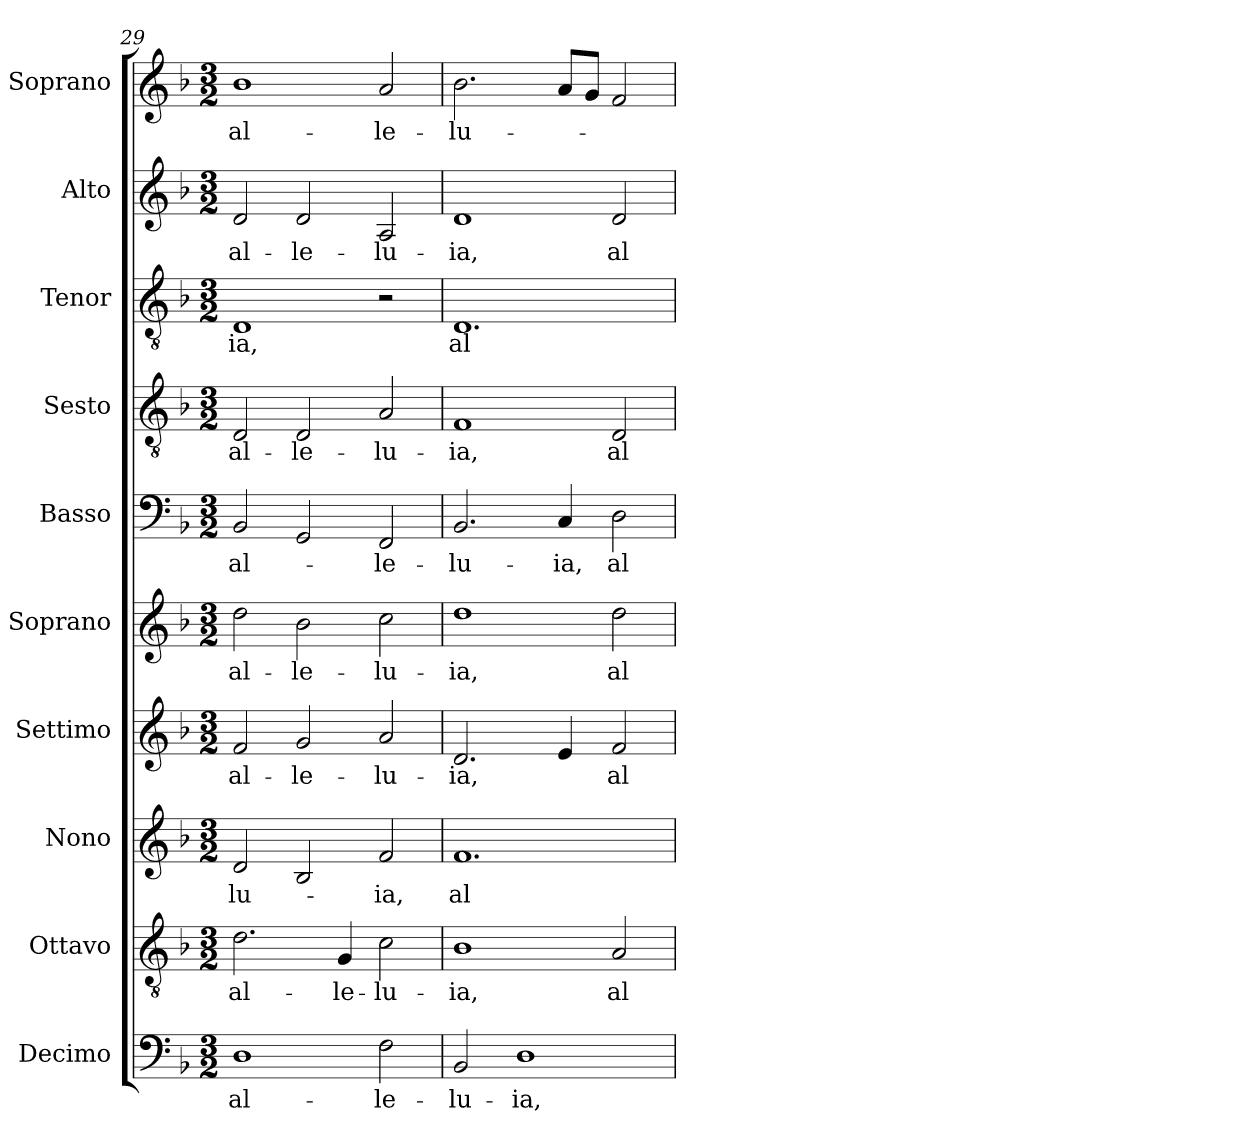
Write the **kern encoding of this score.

**kern	**text	**kern	**text	**kern	**text	**kern	**text	**kern	**text	**kern	**text	**kern	**text	**kern	**text	**kern	**text	**kern	**text
*part10	*part10	*part9	*part9	*part8	*part8	*part7	*part7	*part6	*part6	*part5	*part5	*part4	*part4	*part3	*part3	*part2	*part2	*part1	*part1
*staff10	*staff10	*staff9	*staff9	*staff8	*staff8	*staff7	*staff7	*staff6	*staff6	*staff5	*staff5	*staff4	*staff4	*staff3	*staff3	*staff2	*staff2	*staff1	*staff1
*I"Decimo	*	*I"Ottavo	*	*I"Nono	*	*I"Settimo	*	*I"Soprano	*	*I"Basso	*	*I"Sesto	*	*I"Tenor	*	*I"Alto	*	*I"Soprano	*
*I'Dc.	*	*I'Ot.	*	*I'N.	*	*I'St.	*	*I'S.	*	*I'B.	*	*I'Ss.	*	*I'T.	*	*I'A.	*	*I'S.	*
*clefF4	*	*clefGv2	*	*clefG2	*	*clefG2	*	*clefG2	*	*clefF4	*	*clefGv2	*	*clefGv2	*	*clefG2	*	*clefG2	*
*	*	*ITrd7c12	*	*	*	*	*	*	*	*	*	*ITrd7c12	*	*ITrd7c12	*	*	*	*	*
*k[b-]	*	*k[b-]	*	*k[b-]	*	*k[b-]	*	*k[b-]	*	*k[b-]	*	*k[b-]	*	*k[b-]	*	*k[b-]	*	*k[b-]	*
*F:	*	*F:	*	*F:	*	*F:	*	*F:	*	*F:	*	*F:	*	*F:	*	*F:	*	*F:	*
*M3/2	*	*M3/2	*	*M3/2	*	*M3/2	*	*M3/2	*	*M3/2	*	*M3/2	*	*M3/2	*	*M3/2	*	*M3/2	*
=29	=29	=29	=29	=29	=29	=29	=29	=29	=29	=29	=29	=29	=29	=29	=29	=29	=29	=29	=29
!	!LO:LY:b:color=#000000	!	!	!	!	!	!	!	!	!	!	!	!	!	!	!	!	!	!
!	!	!	!LO:LY:b:color=#000000	!	!	!	!	!	!	!	!	!	!	!	!	!	!	!	!
!	!	!	!	!	!LO:LY:b:color=#000000	!	!	!	!	!	!	!	!	!	!	!	!	!	!
!	!	!	!	!	!	!	!LO:LY:b:color=#000000	!	!	!	!	!	!	!	!	!	!	!	!
!	!	!	!	!	!	!	!	!	!LO:LY:b:color=#000000	!	!	!	!	!	!	!	!	!	!
!	!	!	!	!	!	!	!	!	!	!	!LO:LY:b:color=#000000	!	!	!	!	!	!	!	!
!	!	!	!	!	!	!	!	!	!	!	!	!	!LO:LY:b:color=#000000	!	!	!	!	!	!
!	!	!	!	!	!	!	!	!	!	!	!	!	!	!	!LO:LY:b:color=#000000	!	!	!	!
!	!	!	!	!	!	!	!	!	!	!	!	!	!	!	!	!	!LO:LY:b:color=#000000	!	!
!	!	!	!	!	!	!	!	!	!	!	!	!	!	!	!	!	!	!	!LO:LY:b:color=#000000
1Di	al-	2.Di\	al-	2di/	-lu-	2fi/	al-	2ddi\	al-	2BB-i/	al-	2DDi/	al-	1DDi	-ia,	2di/	al-	1b-i	al-
!	!	!	!	!	!	!	!LO:LY:b:color=#000000	!	!	!	!	!	!	!	!	!	!	!	!
!	!	!	!	!	!	!	!	!	!LO:LY:b:color=#000000	!	!	!	!	!	!	!	!	!	!
!	!	!	!	!	!	!	!	!	!	!	!	!	!LO:LY:b:color=#000000	!	!	!	!	!	!
!	!	!	!	!	!	!	!	!	!	!	!	!	!	!	!	!	!LO:LY:b:color=#000000	!	!
.	.	.	.	2B-i/	.	2gi/	-le-	2b-i\	-le-	2GGi/	.	2DDi/	-le-	.	.	2di/	-le-	.	.
!	!	!	!LO:LY:b:color=#000000	!	!	!	!	!	!	!	!	!	!	!	!	!	!	!	!
.	.	4GGi/	-le-	.	.	.	.	.	.	.	.	.	.	.	.	.	.	.	.
!	!LO:LY:b:color=#000000	!	!	!	!	!	!	!	!	!	!	!	!	!	!	!	!	!	!
!	!	!	!LO:LY:b:color=#000000	!	!	!	!	!	!	!	!	!	!	!	!	!	!	!	!
!	!	!	!	!	!LO:LY:b:color=#000000	!	!	!	!	!	!	!	!	!	!	!	!	!	!
!	!	!	!	!	!	!	!LO:LY:b:color=#000000	!	!	!	!	!	!	!	!	!	!	!	!
!	!	!	!	!	!	!	!	!	!LO:LY:b:color=#000000	!	!	!	!	!	!	!	!	!	!
!	!	!	!	!	!	!	!	!	!	!	!LO:LY:b:color=#000000	!	!	!	!	!	!	!	!
!	!	!	!	!	!	!	!	!	!	!	!	!	!LO:LY:b:color=#000000	!	!	!	!	!	!
!	!	!	!	!	!	!	!	!	!	!	!	!	!	!	!	!	!LO:LY:b:color=#000000	!	!
!	!	!	!	!	!	!	!	!	!	!	!	!	!	!	!	!	!	!	!LO:LY:b:color=#000000
2Fi\	-le-	2Ci\	-lu-	2fi/	-ia,	2ai/	-lu-	2cci\	-lu-	2FFi/	-le-	2AAi/	-lu-	2r	.	2Ai/	-lu-	2ai/	-le-
=30	=30	=30	=30	=30	=30	=30	=30	=30	=30	=30	=30	=30	=30	=30	=30	=30	=30	=30	=30
!	!LO:LY:b:color=#000000	!	!	!	!	!	!	!	!	!	!	!	!	!	!	!	!	!	!
!	!	!	!LO:LY:b:color=#000000	!	!	!	!	!	!	!	!	!	!	!	!	!	!	!	!
!	!	!	!	!	!LO:LY:b:color=#000000	!	!	!	!	!	!	!	!	!	!	!	!	!	!
!	!	!	!	!	!	!	!LO:LY:b:color=#000000	!	!	!	!	!	!	!	!	!	!	!	!
!	!	!	!	!	!	!	!	!	!LO:LY:b:color=#000000	!	!	!	!	!	!	!	!	!	!
!	!	!	!	!	!	!	!	!	!	!	!LO:LY:b:color=#000000	!	!	!	!	!	!	!	!
!	!	!	!	!	!	!	!	!	!	!	!	!	!LO:LY:b:color=#000000	!	!	!	!	!	!
!	!	!	!	!	!	!	!	!	!	!	!	!	!	!	!LO:LY:b:color=#000000	!	!	!	!
!	!	!	!	!	!	!	!	!	!	!	!	!	!	!	!	!	!LO:LY:b:color=#000000	!	!
!	!	!	!	!	!	!	!	!	!	!	!	!	!	!	!	!	!	!	!LO:LY:b:color=#000000
2BB-i/	-lu-	1BB-i	-ia,	1.fi	al-	2.di/	-ia,	1ddi	-ia,	2.BB-i/	-lu-	1FFi	-ia,	1.DDi	al-	1di	-ia,	2.b-i\	-lu-
!	!LO:LY:b:color=#000000	!	!	!	!	!	!	!	!	!	!	!	!	!	!	!	!	!	!
1Di	-ia,	.	.	.	.	.	.	.	.	.	.	.	.	.	.	.	.	.	.
!	!	!	!	!	!	!	!	!	!	!	!LO:LY:b:color=#000000	!	!	!	!	!	!	!	!
.	.	.	.	.	.	4ei/	.	.	.	4Ci/	-ia,	.	.	.	.	.	.	8ai/L	.
.	.	.	.	.	.	.	.	.	.	.	.	.	.	.	.	.	.	8gi/J	.
!	!	!	!LO:LY:b:color=#000000	!	!	!	!	!	!	!	!	!	!	!	!	!	!	!	!
!	!	!	!	!	!	!	!LO:LY:b:color=#000000	!	!	!	!	!	!	!	!	!	!	!	!
!	!	!	!	!	!	!	!	!	!LO:LY:b:color=#000000	!	!	!	!	!	!	!	!	!	!
!	!	!	!	!	!	!	!	!	!	!	!LO:LY:b:color=#000000	!	!	!	!	!	!	!	!
!	!	!	!	!	!	!	!	!	!	!	!	!	!LO:LY:b:color=#000000	!	!	!	!	!	!
!	!	!	!	!	!	!	!	!	!	!	!	!	!	!	!	!	!LO:LY:b:color=#000000	!	!
.	.	2AAi/	al-	.	.	2fi/	al-	2ddi\	al-	2Di\	al-	2DDi/	al-	.	.	2di/	al-	2fi/	.
=	=	=	=	=	=	=	=	=	=	=	=	=	=	=	=	=	=	=	=
*-	*-	*-	*-	*-	*-	*-	*-	*-	*-	*-	*-	*-	*-	*-	*-	*-	*-	*-	*-
